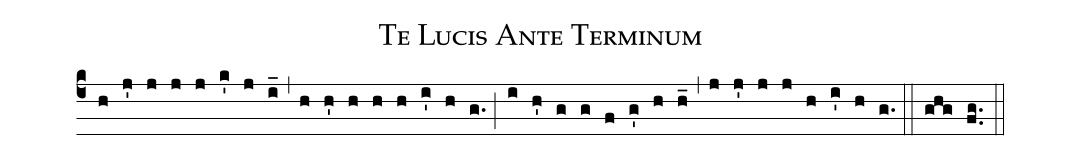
name: Te Lucis Ante Terminum;
annotation: VIII;
%%
(c4)
(h)(j')(j)(j)(j)(k')(j)(i_) (,)
(h)(h')(h)(h)(h)(i')(h)(g.) (;)
(i)(h')(g)(g)(f)(g')(h)(h_) (,)
(j)(j')(j)(j)(h)(i')(h)(g.) (::)
(ghg)(fg..) (::)
